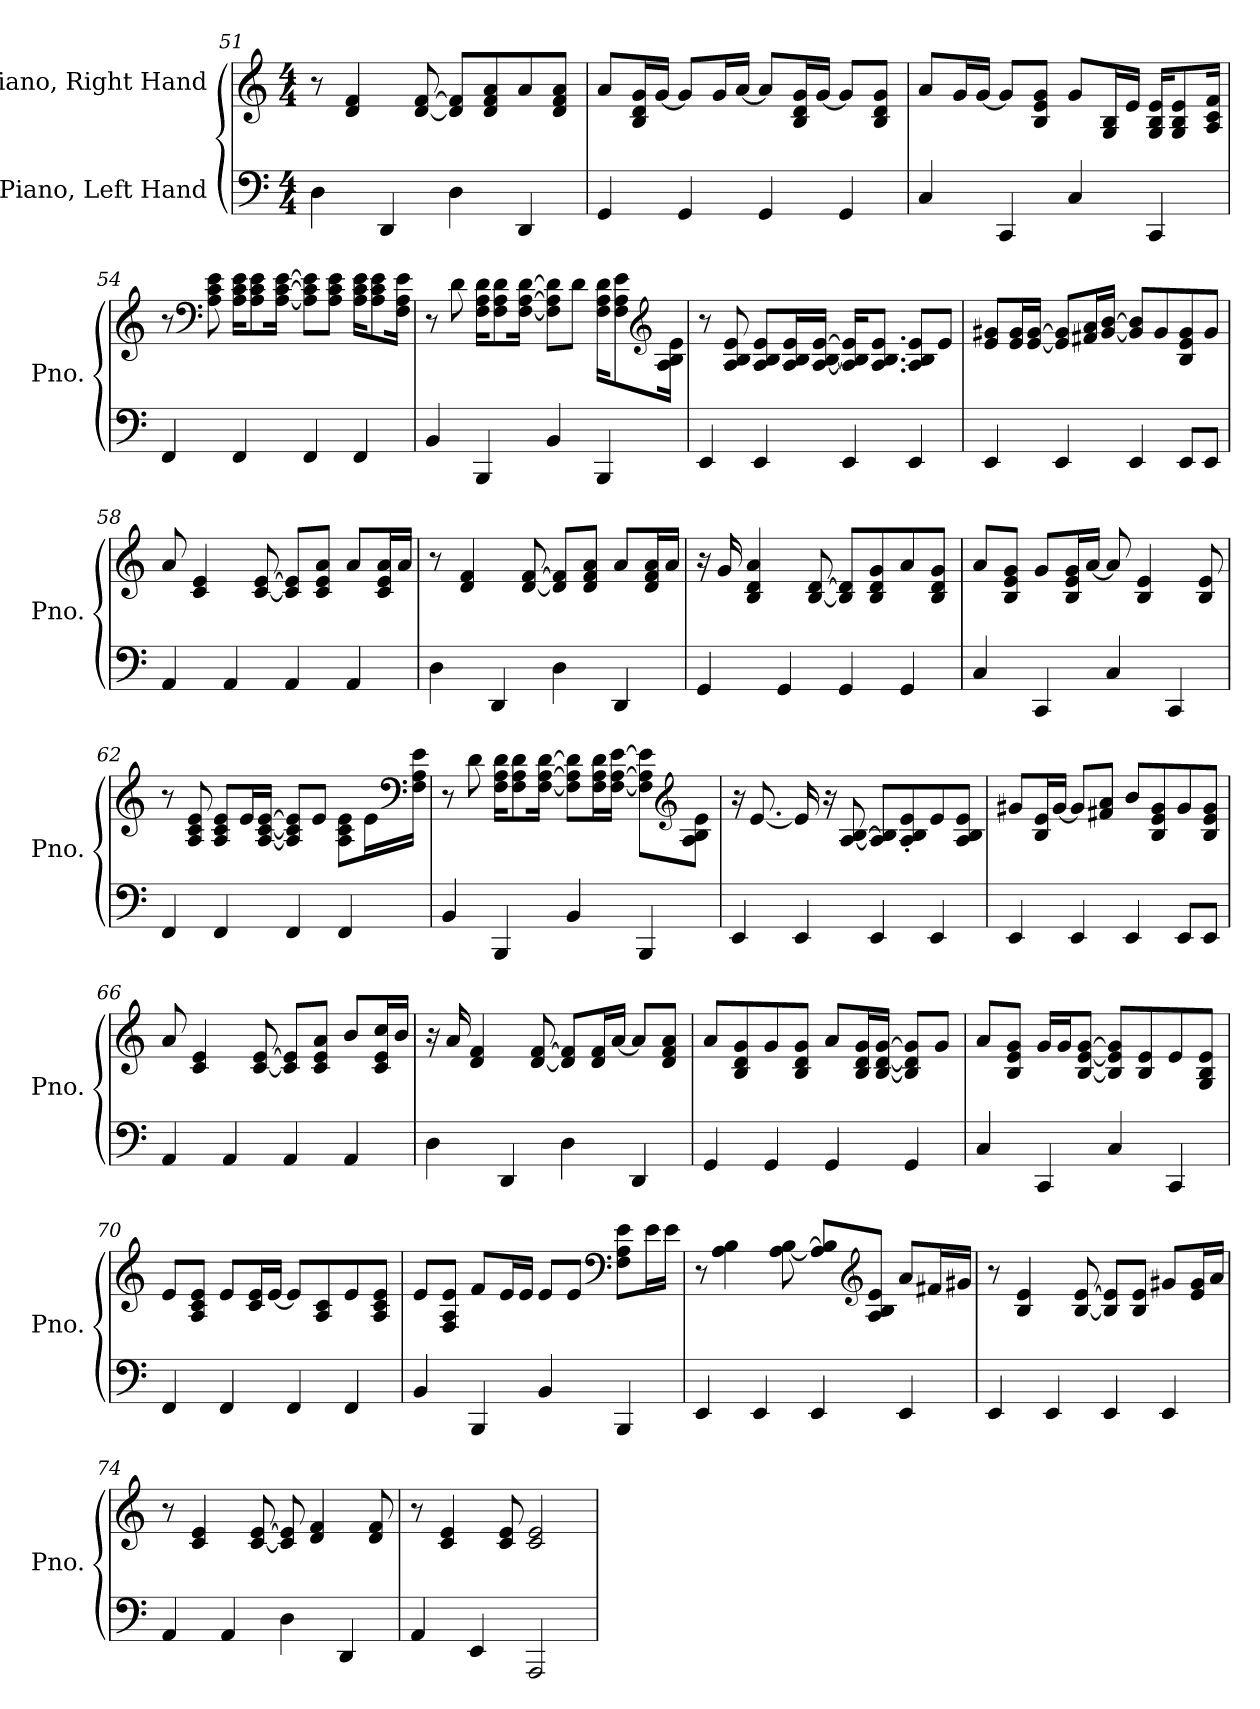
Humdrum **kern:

**kern	**kern
*part2	*part1
*staff2	*staff1
*I"Piano, Left Hand	*I"Piano, Right Hand
*I'Pno.	*I'Pno.
*clefF4	*clefG2
*k[]	*k[]
*M4/4	*M4/4
=51	=51
4D\	8r
.	4d/ 4f/
4DD/	.
.	[8d/ [8f/
4D\	8d/] 8f/]L
.	8d/ 8f/ 8a/
4DD/	8a/
.	8d/ 8f/ 8a/J
=52	=52
4GG/	8a/L
.	16B/ 16d/ 16g/L
.	[16g/JJ
4GG/	8g/L]
.	16g/L
.	[16a/JJ
4GG/	8a/L]
.	16B/ 16d/ 16g/L
.	[16g/JJ
4GG/	8g/L]
.	8B/ 8d/ 8g/J
=53	=53
4C/	8a/L
.	16g/L
.	[16g/JJ
4CC/	8g/L]
.	8B/ 8e/ 8g/J
4C/	8g/L
.	16G/ 16B/L
.	16e/JJ
4CC/	16G/ 16B/ 16e/KL
.	8G/ 8B/ 8e/
.	16A/ 16c/ 16f/Jk
!!LO:LB:g=z
=54	=54
4FF/	8r
*	*clefF4
.	8A\ 8c\ 8e\
4FF/	16A\ 16c\ 16e\KL
.	8A\ 8c\ 8e\
.	[16A\ [16c\ [16e\Jk
4FF/	8A\] 8c\] 8e\]L
.	8A\ 8c\ 8e\J
4FF/	16A\ 16c\ 16e\KL
.	8A\ 8c\ 8e\
.	16F\ 16A\ 16e\Jk
=55	=55
4BB/	8r
.	8d\
4BBB/	16F\ 16A\ 16d\KL
.	8F\ 8A\ 8d\
.	[16F\ [16A\ [16d\Jk
4BB/	8F\] 8A\] 8d\]L
.	8d\J
4BBB/	16F\ 16A\ 16d\KL
.	8F\ 8A\ 8e\
*	*clefG2
.	16A\ 16B\ 16e\Jk
!!LO:LB:g=z
=56	=56
4EE/	8r
.	8A/ 8B/ 8e/
4EE/	8A/ 8B/ 8e/L
.	16A/ 16B/ 16e/L
.	[16A/ [16B/ [16e/JJ
4EE/	16A/] 16B/] 16e/]KL
.	8.A/ 8.B/ 8.e/J
4EE/	8A/ 8B/ 8e/L
.	8e/J
=57	=57
4EE/	8e/ 8g#X/L
.	16e/ 16g#/L
.	[16e/ [16g#/JJ
4EE/	8e/] 8g#/]L
.	16f#X/ 16a/L
.	[16g#/ [16b/JJ
4EE/	8g#/] 8b/]L
.	8g#/
8EE/L	8B/ 8e/ 8g#/
8EE/J	8g#/J
=58	=58
4AA/	8a/
.	4c/ 4e/
4AA/	.
.	[8c/ [8e/
4AA/	8c/] 8e/]L
.	8c/ 8e/ 8a/J
4AA/	8a/L
.	16c/ 16e/ 16a/L
.	16a/JJ
!!LO:LB:g=z
=59	=59
4D\	8r
.	4d/ 4f/
4DD/	.
.	[8d/ [8f/
4D\	8d/] 8f/]L
.	8d/ 8f/ 8a/J
4DD/	8a/L
.	16d/ 16f/ 16a/L
.	16a/JJ
=60	=60
4GG/	16r
.	16g/
.	4B/ 4d/ 4a/
4GG/	.
.	[8B/ [8d/
4GG/	8B/] 8d/]L
.	8B/ 8d/ 8g/
4GG/	8a/
.	8B/ 8d/ 8g/J
=61	=61
4C/	8a/L
.	8B/ 8e/ 8g/J
4CC/	8g/L
.	16B/ 16e/ 16g/L
.	[16a/JJ
4C/	8a/]
.	4B/ 4e/
4CC/	.
.	8B/ 8e/
=62	=62
4FF/	8r
.	8A/ 8c/ 8e/
4FF/	8A/ 8c/ 8e/L
.	16e/L
.	[16A/ [16c/ [16e/JJ
4FF/	8A/] 8c/] 8e/]L
.	8e/J
4FF/	8A\ 8c\ 8e\L
.	16e\L
*	*clefF4
.	16F\ 16A\ 16e\JJ
!!LO:PB:g=z
=63	=63
4BB/	8r
.	8d\
4BBB/	16F\ 16A\ 16d\KL
.	8F\ 8A\ 8d\
.	[16F\ [16A\ [16d\Jk
4BB/	8F\] 8A\] 8d\]L
.	16F\ 16A\ 16d\L
.	[16F\ [16A\ [16e\JJ
4BBB/	8F\] 8A\] 8e\]L
*	*clefG2
.	8A\ 8B\ 8e\J
=64	=64
4EE/	16r
.	[8.e/
4EE/	16e/]
.	16r
.	[8A/ [8B/
4EE/	8A/] 8B/]L
.	8A/' 8B/' 8e/'
4EE/	8e/
.	8A/ 8B/ 8e/J
=65	=65
4EE/	8g#X/L
.	16B/ 16e/L
.	[16g#/JJ
4EE/	8g#/L]
.	8f#X/ 8a/J
4EE/	8b/L
.	8B/ 8e/ 8g#/
8EE/L	8g#/
8EE/J	8B/ 8e/ 8g#/J
!!LO:LB:g=z
=66	=66
4AA/	8a/
.	4c/ 4e/
4AA/	.
.	[8c/ [8e/
4AA/	8c/] 8e/]L
.	8c/ 8e/ 8a/J
4AA/	8b/L
.	16c/ 16e/ 16cc/L
.	16b/JJ
=67	=67
4D\	16r
.	16a/
.	4d/ 4f/
4DD/	.
.	[8d/ [8f/
4D\	8d/] 8f/]L
.	16d/ 16f/L
.	[16a/JJ
4DD/	8a/L]
.	8d/ 8f/ 8a/J
=68	=68
4GG/	8a/L
.	8B/ 8d/ 8g/
4GG/	8g/
.	8B/ 8d/ 8g/J
4GG/	8a/L
.	16B/ 16d/ 16g/L
.	[16B/ [16d/ [16g/JJ
4GG/	8B/] 8d/] 8g/]L
.	8g/J
=69	=69
4C/	8a/L
.	8B/ 8e/ 8g/J
4CC/	16g/LL
.	16g/J
.	[8B/ [8e/ [8g/J
4C/	8B/] 8e/] 8g/]L
.	8B/ 8e/
4CC/	8e/
.	8G/ 8B/ 8e/J
!!LO:LB:g=z
=70	=70
4FF/	8e/L
.	8A/ 8c/ 8e/J
4FF/	8e/L
.	16c/ 16e/L
.	[16e/JJ
4FF/	8e/L]
.	8A/ 8c/
4FF/	8e/
.	8A/ 8c/ 8e/J
=71	=71
4BB/	8e/L
.	8F/ 8A/ 8e/J
4BBB/	8f/L
.	16e/L
.	16e/JJ
4BB/	8e/L
.	8e/J
*	*clefF4
4BBB/	8F\ 8A\ 8e\L
.	16e\L
.	16e\JJ
=72	=72
4EE/	8r
.	4A\ 4B\
4EE/	.
.	[8A\ [8B\
4EE/	8A/] 8B/]L
*	*clefG2
.	8A/ 8B/ 8e/J
4EE/	8a/L
.	16f#X/L
.	16g#X/JJ
!!LO:LB:g=z
=73	=73
4EE/	8r
.	4B/ 4e/
4EE/	.
.	[8B/ [8e/
4EE/	8B/] 8e/]L
.	8B/ 8e/J
4EE/	8g#X/L
.	16e/ 16g#/L
.	16a/JJ
=74	=74
4AA/	8r
.	4c/ 4e/
4AA/	.
.	[8c/ [8e/
4D\	8c/] 8e/]
.	4d/ 4f/
4DD/	.
.	8d/ 8f/
=75	=75
4AA/	8r
.	4c/ 4e/
4EE/	.
.	8c/ 8e/
2AAA/	2c/ 2e/
=	=
*-	*-
